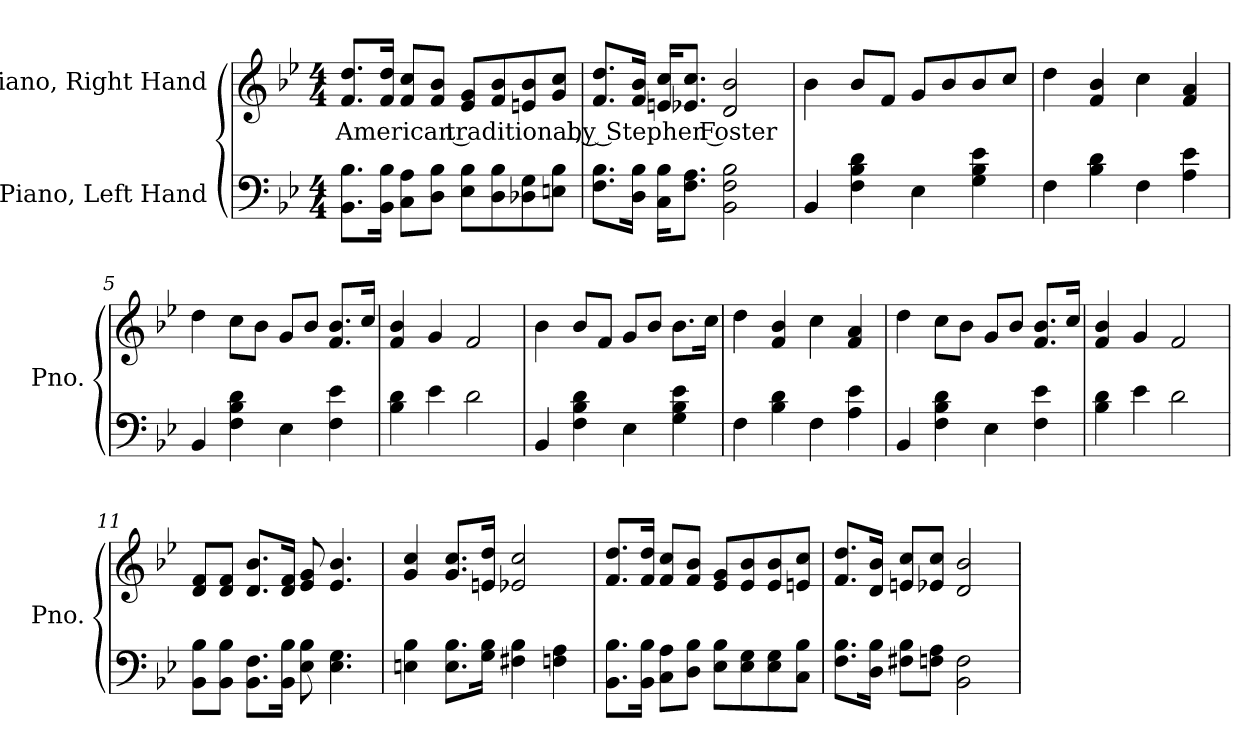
**kern	**kern	**text
*part2	*part1	*part1
*staff2	*staff1	*staff1
*I"Piano, Left Hand	*I"Piano, Right Hand	*
*I'Pno.	*I'Pno.	*
*clefF4	*clefG2	*
*k[b-e-]	*k[b-e-]	*
*M4/4	*M4/4	*
*MM100	*MM100	*
=1	=1	=1
!	!	!LO:LY:b
8.BB-\ 8.B-\L	8.f/ 8.dd/L	American traditional, by Stephen Foster
16BB-\ 16B-\Jk	16f/ 16dd/Jk	.
8C\ 8A\L	8f/ 8cc/L	.
8D\ 8B-\J	8f/ 8b-/J	.
8E-\ 8B-\L	8e-/ 8g/L	.
8D\ 8B-\	8f/ 8b-/	.
8D-X\ 8G\	8en/ 8b-/	.
8En\ 8B-\J	8g/ 8cc/J	.
=2	=2	=2
8.F\ 8.B-\L	8.f/ 8.dd/L	.
16D\ 16B-\Jk	16f/ 16b-/Jk	.
16C\ 16B-\KL	16en/ 16cc/KL	.
8.F\ 8.A\J	8.e-X/ 8.cc/J	.
2BB-\ 2F\ 2B-\	2d/ 2b-/	.
!!LO:LB:g=z
=3	=3	=3
4BB-/	4b-\	.
4F\ 4B-\ 4d\	8b-/L	.
.	8f/J	.
4E-\	8g/L	.
.	8b-/	.
4G\ 4B-\ 4e-\	8b-/	.
.	8cc/J	.
=4	=4	=4
4F\	4dd\	.
4B-\ 4d\	4f/ 4b-/	.
4F\	4cc\	.
4A\ 4e-\	4f/ 4a/	.
=5	=5	=5
4BB-/	4dd\	.
4F\ 4B-\ 4d\	8cc\L	.
.	8b-\J	.
4E-\	8g/L	.
.	8b-/J	.
4F\ 4e-\	8.f/ 8.b-/L	.
.	16cc/Jk	.
=6	=6	=6
4B-\ 4d\	4f/ 4b-/	.
4e-\	4g/	.
2d\	2f/	.
=7	=7	=7
4BB-/	4b-\	.
4F\ 4B-\ 4d\	8b-/L	.
.	8f/J	.
4E-\	8g/L	.
.	8b-/J	.
4G\ 4B-\ 4e-\	8.b-\L	.
.	16cc\Jk	.
=8	=8	=8
4F\	4dd\	.
4B-\ 4d\	4f/ 4b-/	.
4F\	4cc\	.
4A\ 4e-\	4f/ 4a/	.
!!LO:LB:g=z
=9	=9	=9
4BB-/	4dd\	.
4F\ 4B-\ 4d\	8cc\L	.
.	8b-\J	.
4E-\	8g/L	.
.	8b-/J	.
4F\ 4e-\	8.f/ 8.b-/L	.
.	16cc/Jk	.
=10	=10	=10
4B-\ 4d\	4f/ 4b-/	.
4e-\	4g/	.
2d\	2f/	.
=11	=11	=11
8BB-\ 8B-\L	8d/ 8f/L	.
8BB-\ 8B-\J	8d/ 8f/J	.
8.BB-\ 8.F\L	8.d/ 8.b-/L	.
16BB-\ 16B-\Jk	16d/ 16f/Jk	.
8E-\ 8B-\	8e-/ 8g/	.
4.E-\ 4.G\	4.e-/ 4.b-/	.
=12	=12	=12
4En\ 4B-\	4g/ 4cc/	.
8.E\ 8.B-\L	8.g/ 8.cc/L	.
16G\ 16B-\Jk	16en/ 16dd/Jk	.
4F#X\ 4B-\	2e-X/ 2cc/	.
4Fn\ 4A\	.	.
=13	=13	=13
8.BB-\ 8.B-\L	8.f/ 8.dd/L	.
16BB-\ 16B-\Jk	16f/ 16dd/Jk	.
8C\ 8A\L	8f/ 8cc/L	.
8D\ 8B-\J	8f/ 8b-/J	.
8E-\ 8B-\L	8e-/ 8g/L	.
8E-\ 8G\	8e-/ 8b-/	.
8E-\ 8G\	8e-/ 8b-/	.
8C\ 8B-\J	8en/ 8cc/J	.
!!LO:LB:g=z
=14	=14	=14
8.F\ 8.B-\L	8.f/ 8.dd/L	.
16D\ 16B-\Jk	16d/ 16b-/Jk	.
8F#X\ 8B-\L	8en/ 8cc/L	.
8Fn\ 8A\J	8e-X/ 8cc/J	.
2BB-\ 2F\	2d/ 2b-/	.
=	=	=
*-	*-	*-
